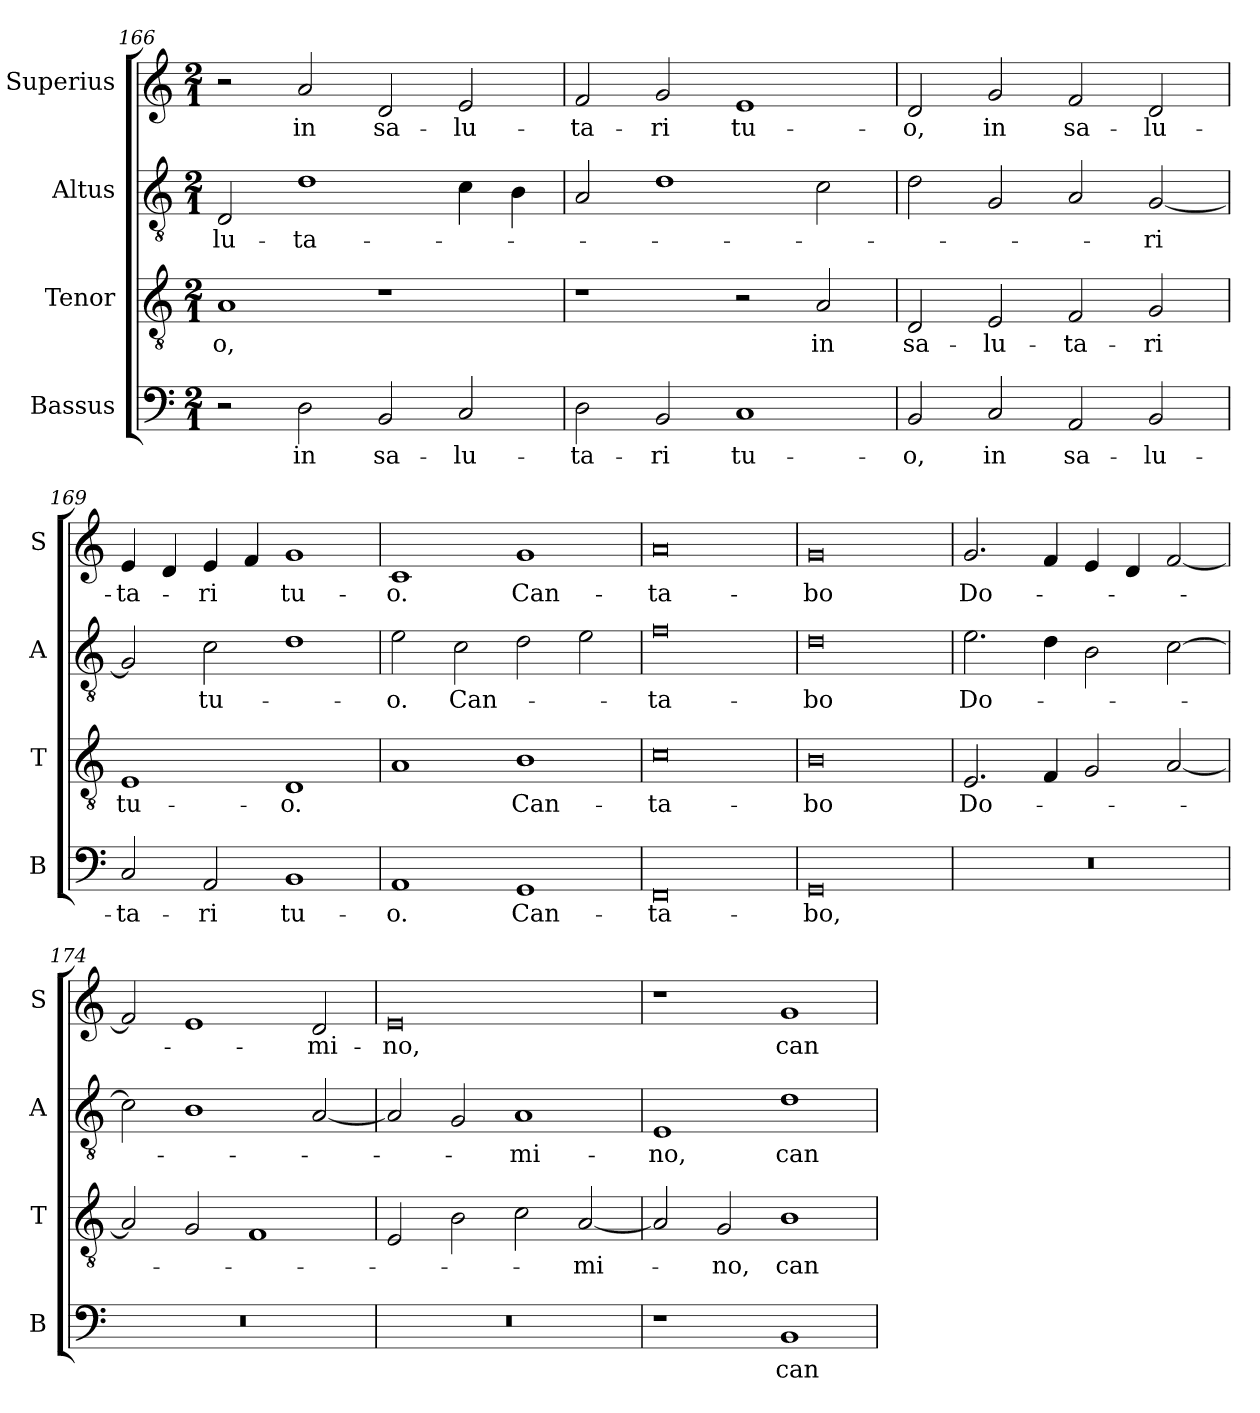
**kern	**text	**kern	**text	**kern	**text	**kern	**text
*part4	*part4	*part3	*part3	*part2	*part2	*part1	*part1
*staff4	*staff4	*staff3	*staff3	*staff2	*staff2	*staff1	*staff1
*I"Bassus	*	*I"Tenor	*	*I"Altus	*	*I"Superius	*
*I'B	*	*I'T	*	*I'A	*	*I'S	*
*clefF4	*	*clefGv2	*	*clefGv2	*	*clefG2	*
*k[]	*	*k[]	*	*k[]	*	*k[]	*
*M2/1	*	*M2/1	*	*M2/1	*	*M2/1	*
=166	=166	=166	=166	=166	=166	=166	=166
2r	.	1A	-o,	2D	-lu-	2r	.
2D	in	.	.	1d	-ta-	2a	in
2BB	sa-	1r	.	.	.	2d	sa-
2C	-lu-	.	.	4c	.	2e	-lu-
.	.	.	.	4B	.	.	.
=167	=167	=167	=167	=167	=167	=167	=167
2D	-ta-	1r	.	2A	.	2f	-ta-
2BB	-ri	.	.	1d	.	2g	-ri
1C	tu-	2r	.	.	.	1e	tu-
.	.	2A	in	2c	.	.	.
=168	=168	=168	=168	=168	=168	=168	=168
2BB	-o,	2D	sa-	2d	.	2d	-o,
2C	in	2E	-lu-	2G	.	2g	in
2AA	sa-	2F	-ta-	2A	.	2f	sa-
2BB	-lu-	2G	-ri	[2G	-ri	2d	-lu-
=169	=169	=169	=169	=169	=169	=169	=169
2C	-ta-	1E	tu-	2G]	.	4e	-ta-
.	.	.	.	.	.	4d	.
2AA	-ri	.	.	2c	tu-	4e	-ri
.	.	.	.	.	.	4f	.
1BB	tu-	1D	-o.	1d	.	1g	tu-
=170	=170	=170	=170	=170	=170	=170	=170
1AA	-o.	1A	.	2e	-o.	1c	-o.
.	.	.	.	2c	Can-	.	.
1GG	Can-	1B	Can-	2d	.	1g	Can-
.	.	.	.	2e	.	.	.
=171	=171	=171	=171	=171	=171	=171	=171
0FF	-ta-	0c	-ta-	0f	-ta-	0a	-ta-
=172	=172	=172	=172	=172	=172	=172	=172
0GG	-bo,	0B	-bo	0d	-bo	0g	-bo
=173	=173	=173	=173	=173	=173	=173	=173
0r	.	2.E	Do-	2.e	Do-	2.g	Do-
.	.	4F	.	4d	.	4f	.
.	.	2G	.	2B	.	4e	.
.	.	.	.	.	.	4d	.
.	.	[2A	.	[2c	.	[2f	.
=174	=174	=174	=174	=174	=174	=174	=174
0r	.	2A]	.	2c]	.	2f]	.
.	.	2G	.	1B	.	1e	.
.	.	1F	.	.	.	.	.
.	.	.	.	[2A	.	2d	-mi-
=175	=175	=175	=175	=175	=175	=175	=175
0r	.	2E	.	2A]	.	0e	-no,
.	.	2B	.	2G	.	.	.
.	.	2c	.	1A	-mi-	.	.
.	.	[2A	-mi-	.	.	.	.
=176	=176	=176	=176	=176	=176	=176	=176
1r	.	2A]	.	1E	-no,	1r	.
.	.	2G	-no,	.	.	.	.
1BB	can-	1B	can-	1d	can-	1g	can-
=	=	=	=	=	=	=	=
*-	*-	*-	*-	*-	*-	*-	*-
